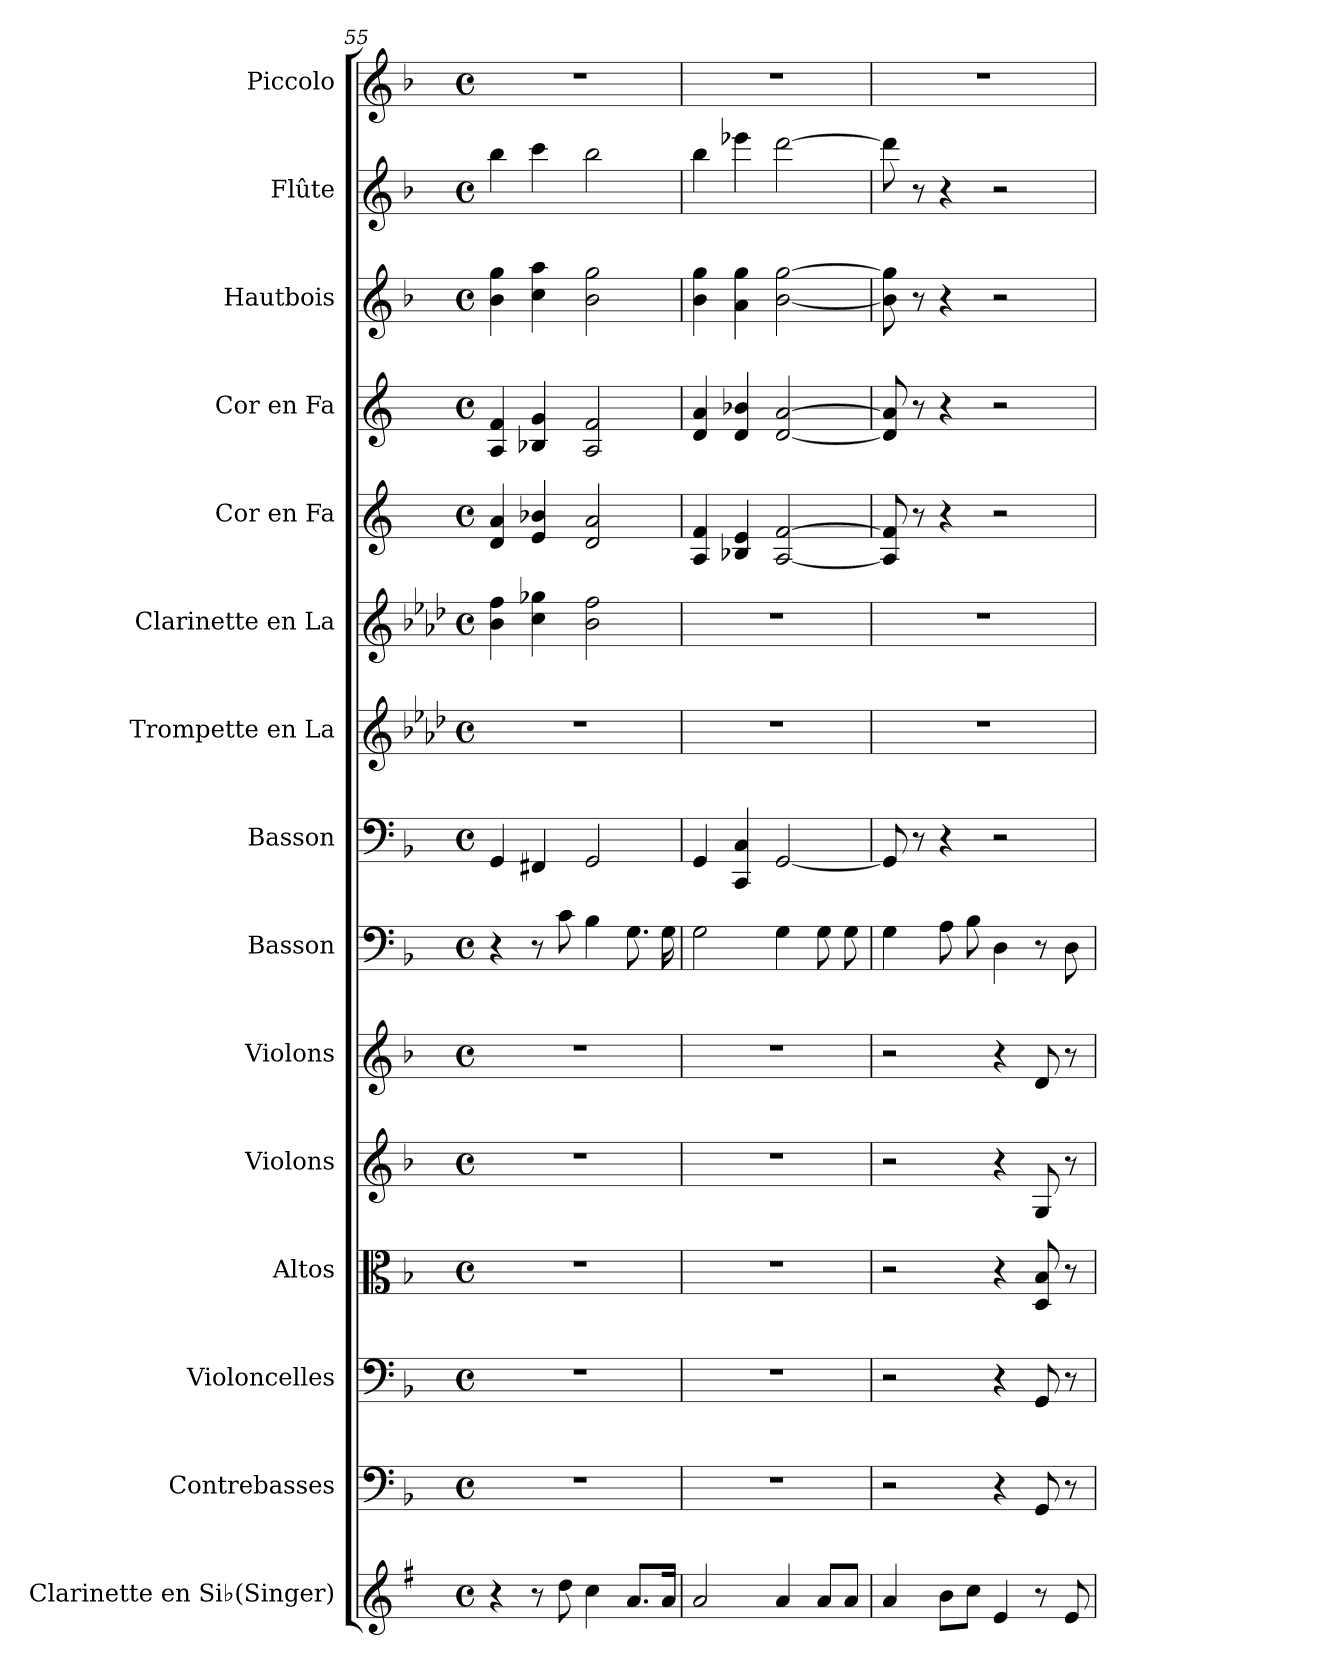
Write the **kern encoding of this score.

**kern	**kern	**kern	**kern	**kern	**kern	**kern	**kern	**kern	**kern	**kern	**kern	**kern	**kern	**kern
*part15	*part14	*part13	*part12	*part11	*part10	*part9	*part8	*part7	*part6	*part5	*part4	*part3	*part2	*part1
*staff15	*staff14	*staff13	*staff12	*staff11	*staff10	*staff9	*staff8	*staff7	*staff6	*staff5	*staff4	*staff3	*staff2	*staff1
*I"Clarinette en Si♭(Singer)	*I"Contrebasses	*I"Violoncelles	*I"Altos	*I"Violons	*I"Violons	*I"Basson	*I"Basson	*I"Trompette en La	*I"Clarinette en La	*I"Cor en Fa	*I"Cor en Fa	*I"Hautbois	*I"Flûte	*I"Piccolo
*I'Clar. Si♭(Singer)	*I'Cbs.	*I'Vlcs	*I'Alt.	*I'Vlns.	*I'Vlns.	*I'Bsn.	*I'Bsn.	*I'Tromp. La	*I'Clar. La	*I'Cor Fa	*I'Cor Fa	*I'Htbs.	*I'Fl.	*I'Picc.
*clefG2	*clefF4	*clefF4	*clefC3	*clefG2	*clefG2	*clefF4	*clefF4	*clefG2	*clefG2	*clefG2	*clefG2	*clefG2	*clefG2	*clefG2
*ITrd1c2	*ITrd7c12	*	*	*	*	*	*	*ITrd2c3	*ITrd2c3	*ITrd4c7	*ITrd4c7	*	*	*ITrd-7c-12
*k[b-]	*k[b-]	*k[b-]	*k[b-]	*k[b-]	*k[b-]	*k[b-]	*k[b-]	*k[b-]	*k[b-]	*k[b-]	*k[b-]	*k[b-]	*k[b-]	*k[b-]
*M4/4	*M4/4	*M4/4	*M4/4	*M4/4	*M4/4	*M4/4	*M4/4	*M4/4	*M4/4	*M4/4	*M4/4	*M4/4	*M4/4	*M4/4
*met(c)	*met(c)	*met(c)	*met(c)	*met(c)	*met(c)	*met(c)	*met(c)	*met(c)	*met(c)	*met(c)	*met(c)	*met(c)	*met(c)	*met(c)
=55	=55	=55	=55	=55	=55	=55	=55	=55	=55	=55	=55	=55	=55	=55
4r	1r	1r	1r	1r	1r	4r	4GG/	1r	4g\ 4dd\	4G/ 4d/	4D/ 4B-/	4b-\ 4gg\	4bb-\	1r
8r	.	.	.	.	.	8r	4FF#X/	.	4a\ 4ee-X\	4A/ 4e-X/	4E-X/ 4c/	4cc\ 4aa\	4ccc\	.
8cc\	.	.	.	.	.	8c\	.	.	.	.	.	.	.	.
4b-\	.	.	.	.	.	4B-\	2GG/	.	2g\ 2dd\	2G/ 2d/	2D/ 2B-/	2b-\ 2gg\	2bb-\	.
8.g/L	.	.	.	.	.	8.G\	.	.	.	.	.	.	.	.
16g/Jk	.	.	.	.	.	16G\	.	.	.	.	.	.	.	.
=56	=56	=56	=56	=56	=56	=56	=56	=56	=56	=56	=56	=56	=56	=56
2g/	1r	1r	1r	1r	1r	2G\	4GG/	1r	1r	4D/ 4B-/	4G/ 4d/	4b-\ 4gg\	4bb-\	1r
.	.	.	.	.	.	.	4CC/ 4C/	.	.	4E-X/ 4A/	4G/ 4e-X/	4a\ 4gg\	4eee-X\	.
4g/	.	.	.	.	.	4G\	[2GG/	.	.	[2D/ [2B-/	[2G/ [2d/	[2b-\ [2gg\	[2ddd\	.
8g/L	.	.	.	.	.	8G\	.	.	.	.	.	.	.	.
8g/J	.	.	.	.	.	8G\	.	.	.	.	.	.	.	.
=57	=57	=57	=57	=57	=57	=57	=57	=57	=57	=57	=57	=57	=57	=57
4g/	2r	2r	2r	2r	2r	4G\	8GG/]	1r	1r	8D/] 8B-/]	8G/] 8d/]	8b-\] 8gg\]	8ddd\]	1r
.	.	.	.	.	.	.	8r	.	.	8r	8r	8r	8r	.
8a\L	.	.	.	.	.	8A\	4r	.	.	4r	4r	4r	4r	.
8b-\J	.	.	.	.	.	8B-\	.	.	.	.	.	.	.	.
4d/	4r	4r	4r	4r	4r	4D\	2r	.	.	2r	2r	2r	2r	.
8r	8GGG/	8GG/	8D/ 8B-/	8G/	8d/	8r	.	.	.	.	.	.	.	.
8d/	8r	8r	8r	8r	8r	8D\	.	.	.	.	.	.	.	.
=	=	=	=	=	=	=	=	=	=	=	=	=	=	=
*-	*-	*-	*-	*-	*-	*-	*-	*-	*-	*-	*-	*-	*-	*-
